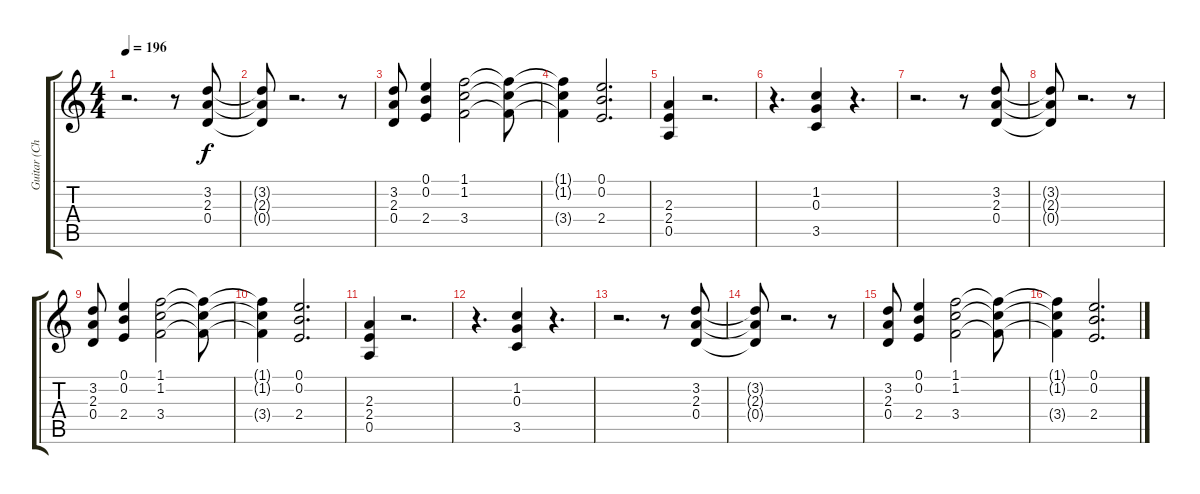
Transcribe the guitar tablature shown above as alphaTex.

\track ("Guitar (Chorus)" "Guitar (Ch") {instrument distortionguitar}
\staff {score tabs}
\tuning (E4 B3 G3 D3 A2 E2) {hide}
\ts (4 4)
\tempo 196
\clef g2
\ks c
r.2{d dy f} r.8 (3.2 2.3 0.4).8 |
(3.2{t} 2.3{t} 0.4{t}).8 r.2{d} r.8 |
(3.2 2.3 0.4).8 (0.1 0.2 2.4).4 (1.1 1.2 3.4).2 (1.1{t} 1.2{t} 3.4{t}).8 |
(1.1{t} 1.2{t} 3.4{t}).4 (0.1 0.2 2.4).2{d} |
(2.3 2.4 0.5).4 r.2{d} |
r.4{d} (1.2 0.3 3.5).4 r.4{d} |
r.2{d} r.8 (3.2 2.3 0.4).8 |
(3.2{t} 2.3{t} 0.4{t}).8 r.2{d} r.8 |
(3.2 2.3 0.4).8 (0.1 0.2 2.4).4 (1.1 1.2 3.4).2 (1.1{t} 1.2{t} 3.4{t}).8 |
(1.1{t} 1.2{t} 3.4{t}).4 (0.1 0.2 2.4).2{d} |
(2.3 2.4 0.5).4{volume 16} r.2{d} |
r.4{d} (1.2 0.3 3.5).4 r.4{d} |
r.2{d} r.8 (3.2 2.3 0.4).8 |
(3.2{t} 2.3{t} 0.4{t}).8 r.2{d} r.8 |
(3.2 2.3 0.4).8 (0.1 0.2 2.4).4 (1.1 1.2 3.4).2 (1.1{t} 1.2{t} 3.4{t}).8 |
(1.1{t} 1.2{t} 3.4{t}).4 (0.1 0.2 2.4).2{d}
